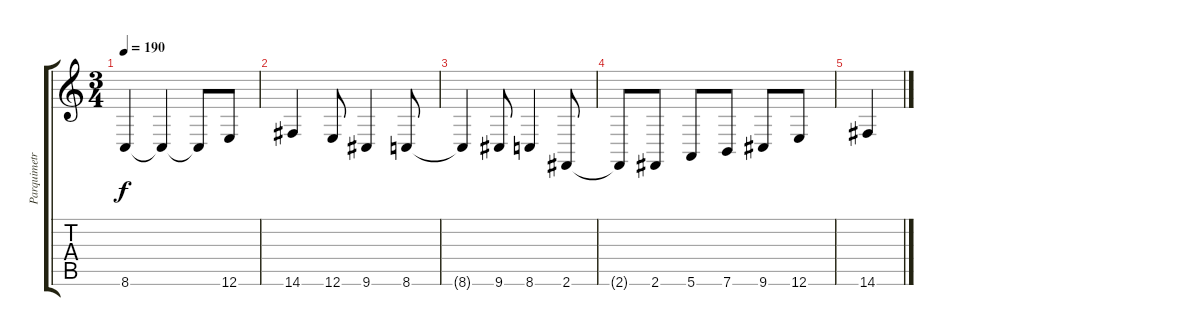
\track ("Parquimetro" "Parquimetr") {instrument trombone}
\staff {score tabs}
\tuning (E4 B3 G3 D3 A2 E2) {hide}
\ts (3 4)
\tempo 190
\clef g2
\ks c
8.6{t}.4{dy f} 8.6{t}.4 8.6{t}.8 12.6.8 |
14.6.4 12.6.8 9.6.4 8.6.8 |
8.6{t}.4 9.6.8 8.6.4 2.6.8 |
2.6{t}.8 2.6.8 5.6.8 7.6.8 9.6.8 12.6.8 |
14.6.4
